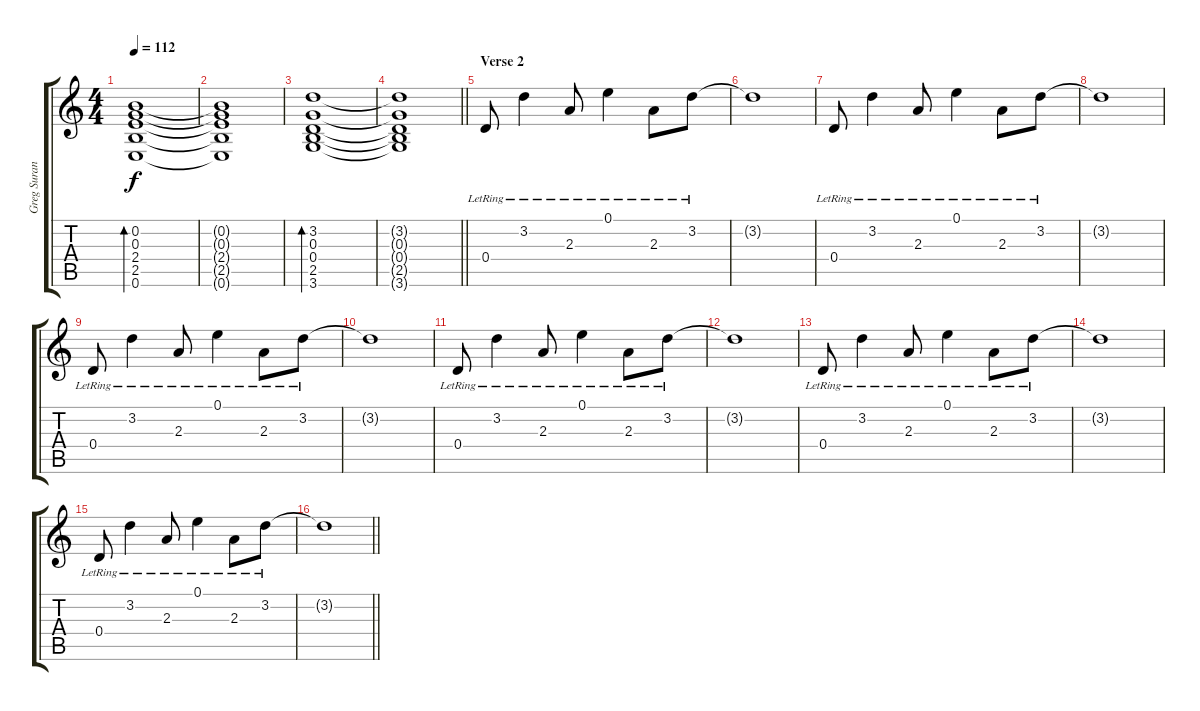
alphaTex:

\track ("Greg Suran - Lead" "Greg Suran") {instrument acousticguitarsteel}
\staff {score tabs}
\tuning (E4 B3 G3 D3 A2 E2) {hide}
\ts (4 4)
\tempo 112
\clef g2
\ks c
(0.2 0.3 2.4 2.5 0.6).1{bd 480 dy f} |
(0.2{t} 0.3{t} 2.4{t} 2.5{t} 0.6{t}).1 |
(3.2 0.3 0.4 2.5 3.6).1{bd 480} |
\barLineRight lightlight
(3.2{t} 0.3{t} 0.4{t} 2.5{t} 3.6{t}).1 |
\section ("" "Verse 2")
0.4{lr}.8 3.2{lr}.4 2.3{lr}.8 0.1{lr}.4 2.3{lr}.8 3.2{lr}.8 |
3.2{t}.1 |
0.4{lr}.8 3.2{lr}.4 2.3{lr}.8 0.1{lr}.4 2.3{lr}.8 3.2{lr}.8 |
3.2{t}.1 |
0.4{lr}.8 3.2{lr}.4 2.3{lr}.8 0.1{lr}.4 2.3{lr}.8 3.2{lr}.8 |
3.2{t}.1 |
0.4{lr}.8 3.2{lr}.4 2.3{lr}.8 0.1{lr}.4 2.3{lr}.8 3.2{lr}.8 |
3.2{t}.1 |
0.4{lr}.8 3.2{lr}.4 2.3{lr}.8 0.1{lr}.4 2.3{lr}.8 3.2{lr}.8 |
3.2{t}.1 |
0.4{lr}.8 3.2{lr}.4 2.3{lr}.8 0.1{lr}.4 2.3{lr}.8 3.2{lr}.8 |
\barLineRight lightlight
3.2{t}.1
